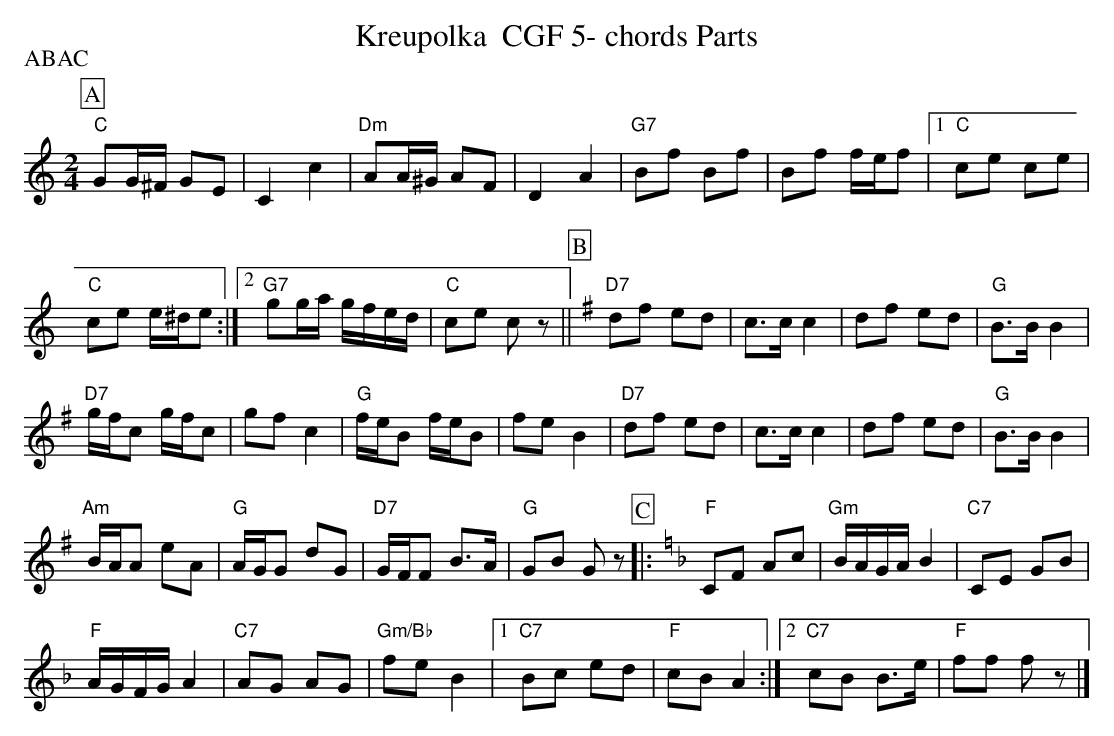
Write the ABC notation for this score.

X:1
T:Kreupolka  CGF 5- chords Parts
P:ABAC
M:2/4
L:1/8
K:Cmaj%%MIDI gchordon
[P:A] "C"GG/2^F/2 GE | C2c2 | "Dm"AA/2^G/2 AF | D2A2 | "G7"Bf Bf | Bf f/2e/2f |1 "C"ce ce |
"C"ce e/2^d/2e :|2 "G7"gg/2a/2 g/2f/2e/2d/2 | "C"ce cz || [P:B] [K:Gmaj] "D7"df ed | c>cc2 | df ed | "G"B>BB2 |
"D7"g/2f/2c g/2f/2c | gfc2 | "G"f/2e/2B f/2e/2B | feB2 | "D7"df ed | c>cc2 | df ed | "G"B>BB2 |
"Am"B/2A/2A eA | "G"A/2G/2G dG | "D7"G/2F/2F B>A | "G"GB Gz [P:C] |: [K:Fmaj] "F"CF Ac | "Gm"B/2A/2G/2A/2B2 | "C7"CE GB |
"F"A/2G/2F/2G/2A2 | "C7"AG AG | "Gm/Bb"feB2 |1 "C7"Bc ed | "F"cBA2 :|2 "C7"cB B>e | "F"ff fz |]
